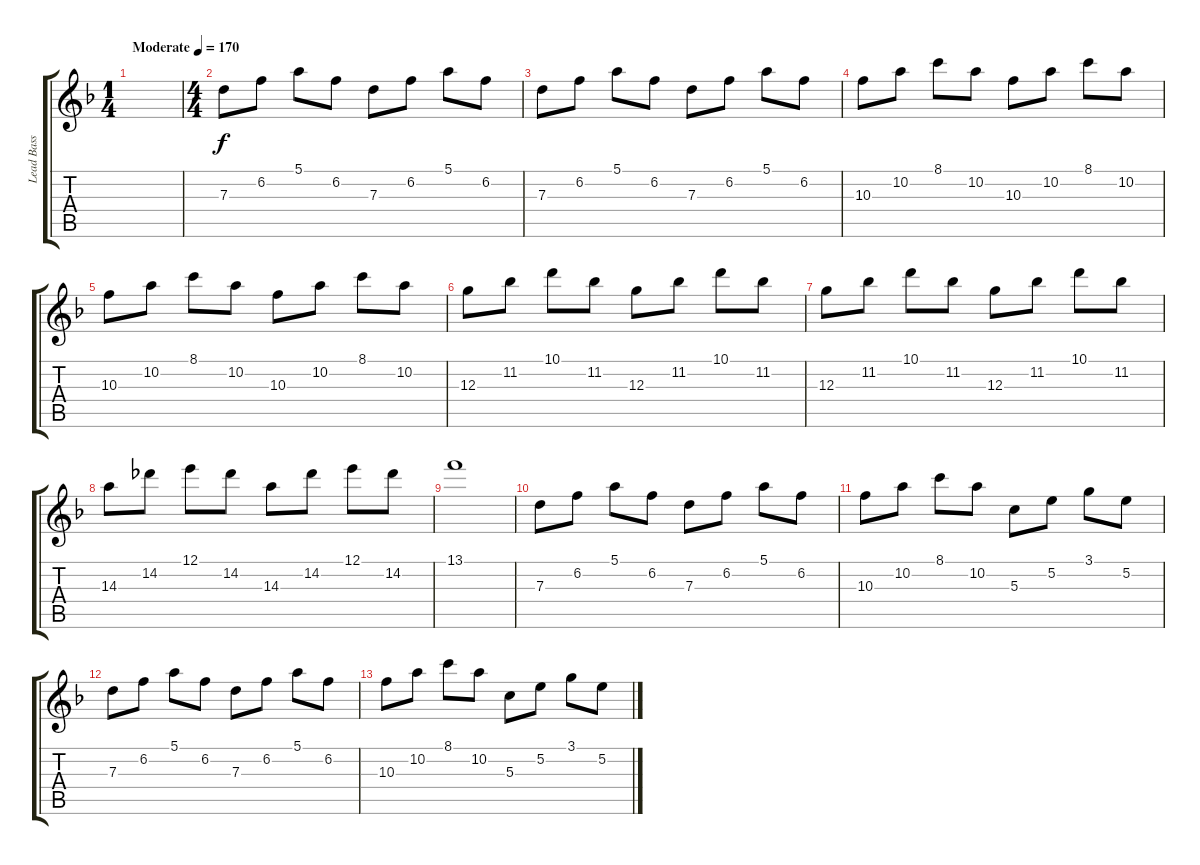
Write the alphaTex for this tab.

\track ("Lead Bass" "Lead Bass") {instrument electricbassfinger}
\staff {score tabs}
\tuning (E4 B3 G3 D3 A2 E2) {hide}
\ts (1 4)
\tempo (170 "Moderate")
\clef g2
\ks dminor
|
\ts (4 4)
7.3.8{txt ""} 6.2.8 5.1.8 6.2.8 7.3.8 6.2.8 5.1.8 6.2.8 |
7.3.8{txt ""} 6.2.8 5.1.8 6.2.8 7.3.8 6.2.8 5.1.8 6.2.8 |
10.3.8 10.2.8 8.1.8 10.2.8 10.3.8 10.2.8 8.1.8 10.2.8 |
10.3.8 10.2.8 8.1.8 10.2.8 10.3.8 10.2.8 8.1.8 10.2.8 |
12.3.8 11.2.8 10.1.8 11.2.8 12.3.8 11.2.8 10.1.8 11.2.8 |
12.3.8 11.2.8 10.1.8 11.2.8 12.3.8 11.2.8 10.1.8 11.2.8 |
14.3.8 14.2.8 12.1.8 14.2.8 14.3.8 14.2.8 12.1.8 14.2.8 |
13.1.1 |
7.3.8 6.2.8 5.1.8 6.2.8 7.3.8 6.2.8 5.1.8 6.2.8 |
10.3.8 10.2.8 8.1.8 10.2.8 5.3.8 5.2.8 3.1.8 5.2.8 |
7.3.8 6.2.8 5.1.8 6.2.8 7.3.8 6.2.8 5.1.8 6.2.8 |
10.3.8 10.2.8 8.1.8 10.2.8 5.3.8 5.2.8 3.1.8 5.2.8
